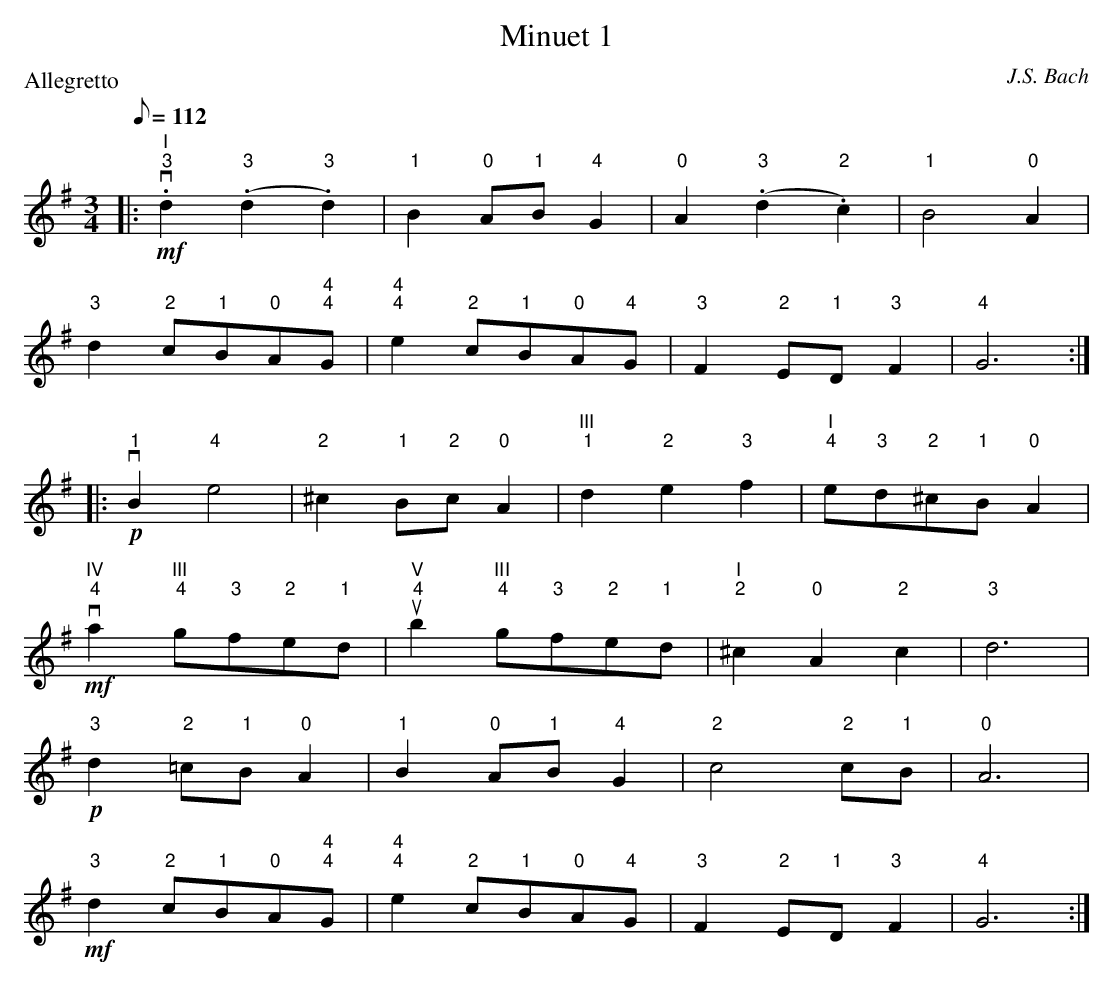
X:1
T: Minuet 1
O: J.S. Bach
P: Allegretto
M: 3/4
L: 1/8
K: G
Q: 112
|: +mf+ v"I""3".d2("3".d2"3".d2) | "1"B2"0"A"1"B"4"G2 | "0"A2("3".d2."2"c2) | "1"B4"0"A2 |
"3"d2"2"c"1"B"0"A"4""4"G | "4""4"e2"2"c"1"B"0"A"4"G | "3"F2"2"E"1"D"3"F2 | "4"G6 :|
|: +p+ v"1"B2"4"e4 | "2"^c2"1"B"2"c"0"A2 | "III""1"d2"2"e2"3"f2 | "I""4"e"3"d"2"^c"1"B"0"A2 |
+mf+ v"IV""4"a2"III""4"g"3"f"2"e"1"d | u"V""4"b2"III""4"g"3"f"2"e"1"d | "I""2"^c2"0"A2"2"c2 | "3"d6 |
+p+ "3"d2"2"=c"1"B"0"A2 | "1"B2"0"A"1"B"4"G2 | "2"c4"2"c"1"B | "0"A6 |
+mf+ "3"d2"2"c"1"B"0"A"4""4"G | "4""4"e2"2"c"1"B"0"A"4"G | "3"F2"2"E"1"D"3"F2 | "4"G6 :|
